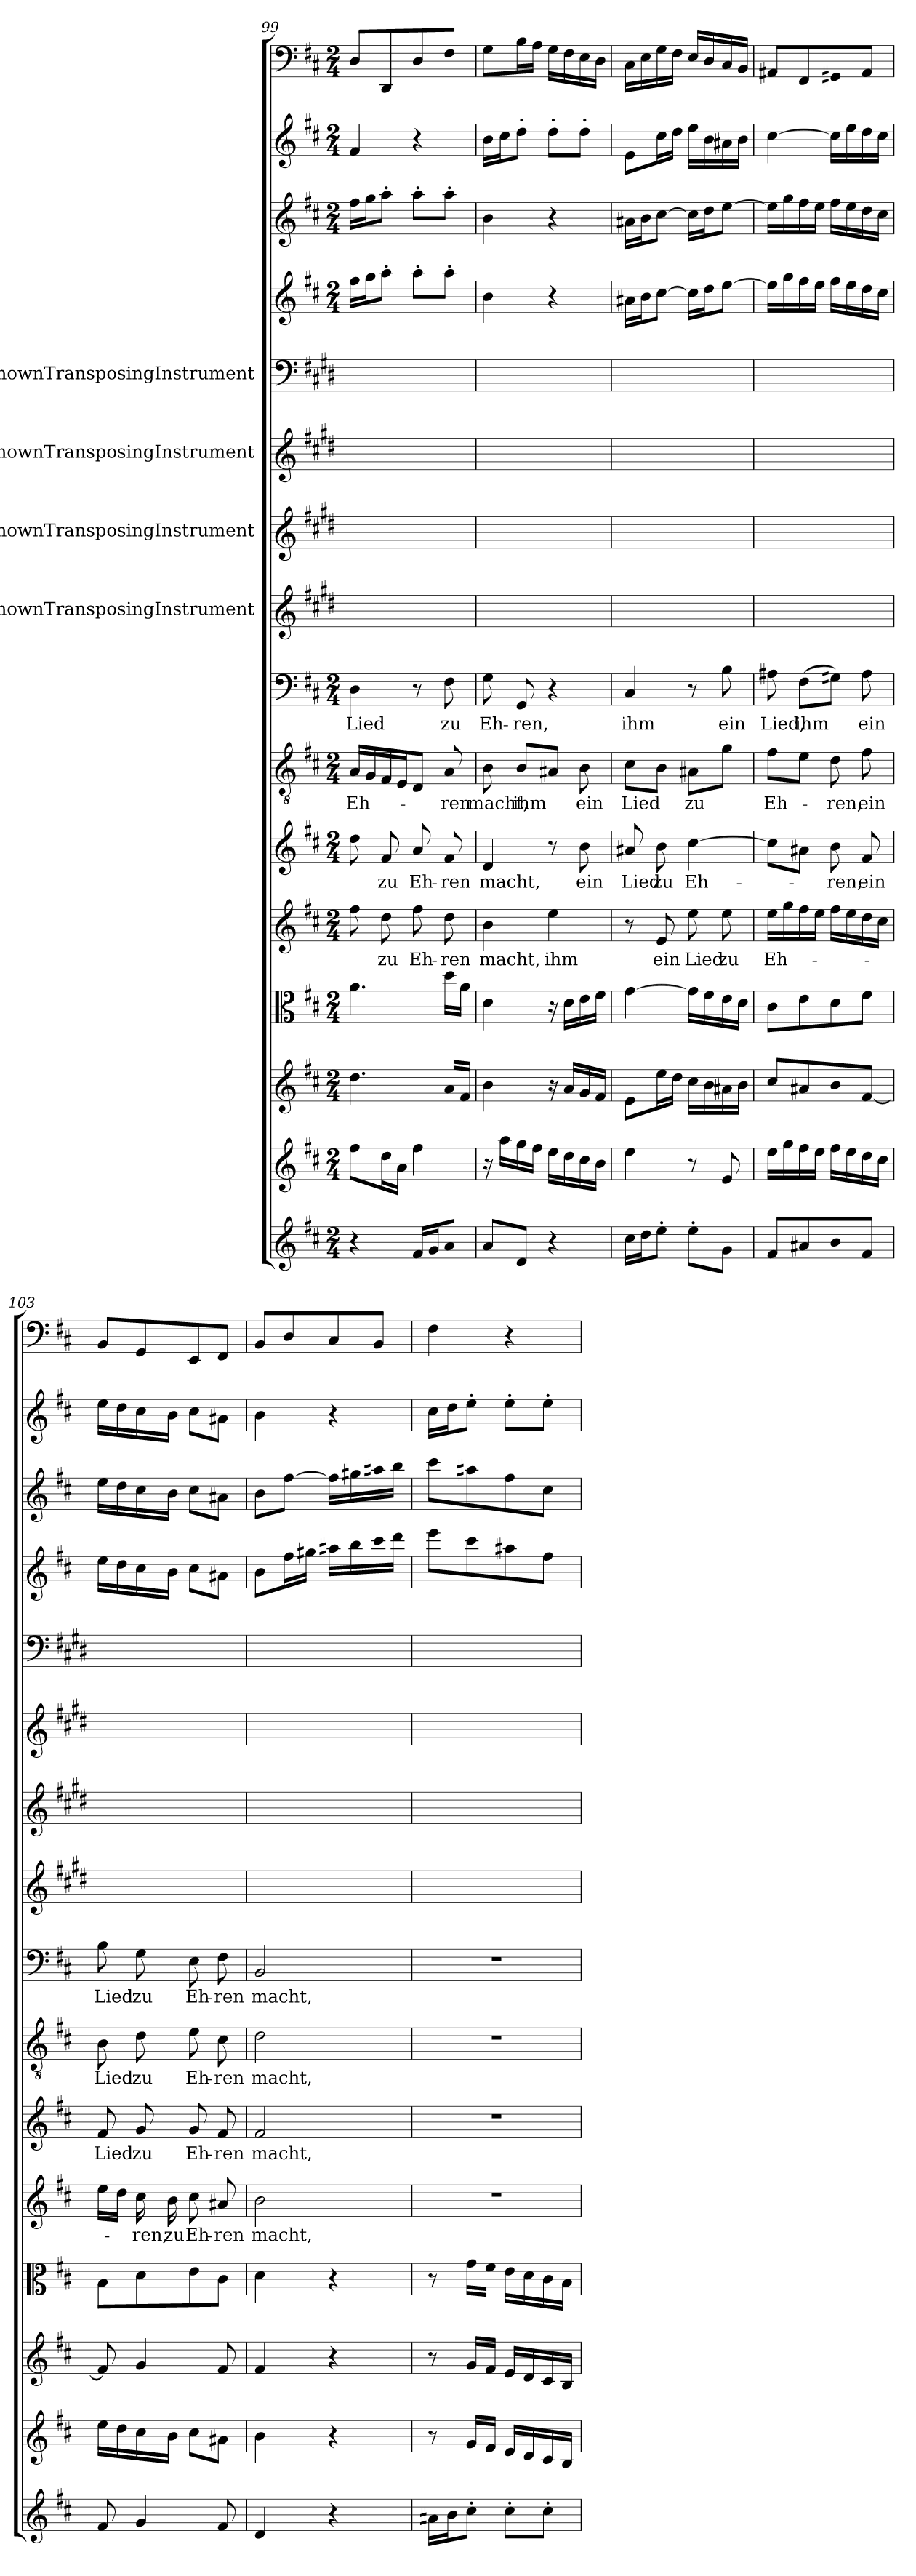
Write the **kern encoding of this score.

**kern	**kern	**kern	**kern	**kern	**text	**kern	**text	**kern	**text	**kern	**text	**kern	**kern	**kern	**kern	**kern	**kern	**kern	**kern
*part16	*part15	*part14	*part13	*part12	*part12	*part11	*part11	*part10	*part10	*part9	*part9	*part8	*part7	*part6	*part5	*part4	*part3	*part2	*part1
*staff16	*staff15	*staff14	*staff13	*staff12	*staff12	*staff11	*staff11	*staff10	*staff10	*staff9	*staff9	*staff8	*staff7	*staff6	*staff5	*staff4	*staff3	*staff2	*staff1
*	*	*	*	*	*	*	*	*	*	*	*	*I"UnknownTransposingInstrument	*I"UnknownTransposingInstrument	*I"UnknownTransposingInstrument	*I"UnknownTransposingInstrument	*	*	*	*
*clefG2	*clefG2	*clefG2	*clefC3	*clefG2	*	*clefG2	*	*clefGv2	*	*clefF4	*	*clefG2	*clefG2	*clefG2	*clefF4	*clefG2	*clefG2	*clefG2	*clefF4
*	*	*	*	*	*	*	*	*	*	*	*	*ITrd1c2	*ITrd1c2	*ITrd1c2	*ITrd1c2	*	*	*	*
*k[f#c#]	*k[f#c#]	*k[f#c#]	*k[f#c#]	*k[f#c#]	*	*k[f#c#]	*	*k[f#c#]	*	*k[f#c#]	*	*k[f#c#]	*k[f#c#]	*k[f#c#]	*k[f#c#]	*k[f#c#]	*k[f#c#]	*k[f#c#]	*k[f#c#]
*D:	*D:	*D:	*D:	*D:	*	*D:	*	*D:	*	*D:	*	*	*	*	*	*D:	*D:	*D:	*D:
*M2/4	*M2/4	*M2/4	*M2/4	*M2/4	*	*M2/4	*	*M2/4	*	*M2/4	*	*	*	*	*	*M2/4	*M2/4	*M2/4	*M2/4
=99	=99	=99	=99	=99	=99	=99	=99	=99	=99	=99	=99	=99	=99	=99	=99	=99	=99	=99	=99
4r	8ff#\L	4.dd\	4.a\	8ff#\	.	8dd\	.	16A/LL	Eh-	4D\	Lied	2r	2r	2r	2r	16ff#\LL	16ff#\LL	4f#/	8D/L
.	.	.	.	.	.	.	.	16G/	.	.	.	.	.	.	.	16gg\J	16gg\J	.	.
.	16dd\L	.	.	8dd\	zu	8f#/	zu	16F#/	.	.	.	.	.	.	.	8aa'\J	8aa'\J	.	8DD/
.	16a\JJ	.	.	.	.	.	.	16E/J	.	.	.	.	.	.	.	.	.	.	.
16f#/LL	4ff#\	.	.	8ff#\	Eh-	8a/	Eh-	8D/J	.	8r	.	.	.	.	.	8aa'\L	8aa'\L	4r	8D/
16g/J	.	.	.	.	.	.	.	.	.	.	.	.	.	.	.	.	.	.	.
8a/J	.	16a/LL	16dd\LL	8dd\	-ren	8f#/	-ren	8A/	-ren	8F#\	zu	.	.	.	.	8aa'\J	8aa'\J	.	8F#/J
.	.	16f#/JJ	16a\JJ	.	.	.	.	.	.	.	.	.	.	.	.	.	.	.	.
=100	=100	=100	=100	=100	=100	=100	=100	=100	=100	=100	=100	=100	=100	=100	=100	=100	=100	=100	=100
8a/L	16r	4b\	4d\	4b\	macht,	4d/	macht,	8B\	macht,	8G\	Eh-	2r	2r	2r	2r	4b\	4b\	16b\LL	8G\L
.	16aa\LL	.	.	.	.	.	.	.	.	.	.	.	.	.	.	.	.	16cc#\J	.
8d/J	16gg\	.	.	.	.	.	.	8B/L	ihm	8GG/	-ren,	.	.	.	.	.	.	8dd'\J	16B\L
.	16ff#\JJ	.	.	.	.	.	.	.	.	.	.	.	.	.	.	.	.	.	16A\JJ
4r	16ee\LL	16r	16r	4ee\	ihm	8r	.	8A#X/J	.	4r	.	.	.	.	.	4r	4r	8dd'\L	16G\LL
.	16dd\	16a/LL	16d\LL	.	.	.	.	.	.	.	.	.	.	.	.	.	.	.	16F#\
.	16cc#\	16g/	16e\	.	.	8b\	ein	8B\	ein	.	.	.	.	.	.	.	.	8dd'\J	16E\
.	16b\JJ	16f#/JJ	16f#\JJ	.	.	.	.	.	.	.	.	.	.	.	.	.	.	.	16D\JJ
=101	=101	=101	=101	=101	=101	=101	=101	=101	=101	=101	=101	=101	=101	=101	=101	=101	=101	=101	=101
16cc#\LL	4ee\	8e\L	[4g\	8r	.	8a#X/	Lied	8c#\L	Lied	4C#/	ihm	2r	2r	2r	2r	16a#X\LL	16a#X\LL	8e\L	16C#\LL
16dd\J	.	.	.	.	.	.	.	.	.	.	.	.	.	.	.	16b\J	16b\J	.	16E\
8ee'\J	.	16ee\L	.	8e/	ein	8b\	zu	8B\J	.	.	.	.	.	.	.	[8cc#\J	[8cc#\J	16cc#\L	16G\
.	.	16dd\JJ	.	.	.	.	.	.	.	.	.	.	.	.	.	.	.	16dd\JJ	16F#\JJ
8ee'\L	8r	16cc#\LL	16g\LL]	8ee\	Lied	[4cc#\	Eh-	8A#X\L	zu	8r	.	.	.	.	.	16cc#\LL]	16cc#\LL]	16ee\LL	16E/LL
.	.	16b\	16f#\	.	.	.	.	.	.	.	.	.	.	.	.	16dd\J	16dd\J	16b\	16D/
8g\J	8e/	16a#X\	16e\	8ee\	zu	.	.	8g\J	.	8B\	ein	.	.	.	.	[8ee\J	[8ee\J	16a#X\	16C#/
.	.	16b\JJ	16d\JJ	.	.	.	.	.	.	.	.	.	.	.	.	.	.	16b\JJ	16BB/JJ
=102	=102	=102	=102	=102	=102	=102	=102	=102	=102	=102	=102	=102	=102	=102	=102	=102	=102	=102	=102
8f#/L	16ee\LL	8cc#/L	8c#\L	16ee\LL	Eh-	8cc#\L]	.	8f#\L	Eh-	8A#X\	Lied,	2r	2r	2r	2r	16ee\LL]	16ee\LL]	[4cc#\	8AA#X/L
.	16gg\	.	.	16gg\	.	.	.	.	.	.	.	.	.	.	.	16gg\	16gg\	.	.
8a#X/	16ff#\	8a#X/	8e\	16ff#\	.	8a#X\J	.	8e\J	.	(8F#\L	ihm	.	.	.	.	16ff#\	16ff#\	.	8FF#/
.	16ee\JJ	.	.	16ee\JJ	.	.	.	.	.	.	.	.	.	.	.	16ee\JJ	16ee\JJ	.	.
8b/	16ff#\LL	8b/	8d\	16ff#\LL	.	8b\	-ren,	8d\	-ren,	8G#X\J)	.	.	.	.	.	16ff#\LL	16ff#\LL	16cc#\LL]	8GG#X/
.	16ee\	.	.	16ee\	.	.	.	.	.	.	.	.	.	.	.	16ee\	16ee\	16ee\	.
8f#/J	16dd\	[8f#/J	8f#\J	16dd\	.	8f#/	ein	8f#\	ein	8A#\	ein	.	.	.	.	16dd\	16dd\	16dd\	8AA#/J
.	16cc#\JJ	.	.	16cc#\JJ	.	.	.	.	.	.	.	.	.	.	.	16cc#\JJ	16cc#\JJ	16cc#\JJ	.
=103	=103	=103	=103	=103	=103	=103	=103	=103	=103	=103	=103	=103	=103	=103	=103	=103	=103	=103	=103
8f#/	16ee\LL	8f#/]	8B\L	16ee\LL	.	8f#/	Lied	8B\	Lied	8B\	Lied	2r	2r	2r	2r	16ee\LL	16ee\LL	16ee\LL	8BB/L
.	16dd\	.	.	16dd\JJ	.	.	.	.	.	.	.	.	.	.	.	16dd\	16dd\	16dd\	.
4g/	16cc#\	4g/	8d\	16cc#\	-ren,	8g/	zu	8d\	zu	8G\	zu	.	.	.	.	16cc#\	16cc#\	16cc#\	8GG/
.	16b\JJ	.	.	16b\	zu	.	.	.	.	.	.	.	.	.	.	16b\JJ	16b\JJ	16b\JJ	.
.	8cc#\L	.	8e\	8cc#\	Eh-	8g/	Eh-	8e\	Eh-	8E\	Eh-	.	.	.	.	8cc#\L	8cc#\L	8cc#\L	8EE/
8f#/	8a#X\J	8f#/	8c#\J	8a#X/	-ren	8f#/	-ren	8c#\	-ren	8F#\	-ren	.	.	.	.	8a#X\J	8a#X\J	8a#X\J	8FF#/J
=104	=104	=104	=104	=104	=104	=104	=104	=104	=104	=104	=104	=104	=104	=104	=104	=104	=104	=104	=104
4d/	4b\	4f#/	4d\	2b\	macht,	2f#/	macht,	2d\	macht,	2BB/	macht,	2r	2r	2r	2r	8b\L	8b\L	4b\	8BB/L
.	.	.	.	.	.	.	.	.	.	.	.	.	.	.	.	16ff#\L	[8ff#\J	.	8D/
.	.	.	.	.	.	.	.	.	.	.	.	.	.	.	.	16gg#X\JJ	.	.	.
4r	4r	4r	4r	.	.	.	.	.	.	.	.	.	.	.	.	16aa#X\LL	16ff#\LL]	4r	8C#/
.	.	.	.	.	.	.	.	.	.	.	.	.	.	.	.	16bb\	16gg#X\	.	.
.	.	.	.	.	.	.	.	.	.	.	.	.	.	.	.	16ccc#\	16aa#X\	.	8BB/J
.	.	.	.	.	.	.	.	.	.	.	.	.	.	.	.	16ddd\JJ	16bb\JJ	.	.
=105	=105	=105	=105	=105	=105	=105	=105	=105	=105	=105	=105	=105	=105	=105	=105	=105	=105	=105	=105
16a#X\LL	8r	8r	8r	2r	.	2r	.	2r	.	2r	.	2r	2r	2r	2r	8eee\L	8ccc#\L	16cc#\LL	4F#\
16b\J	.	.	.	.	.	.	.	.	.	.	.	.	.	.	.	.	.	16dd\J	.
8cc#'\J	16g/LL	16g/LL	16g\LL	.	.	.	.	.	.	.	.	.	.	.	.	8ccc#\	8aa#X\	8ee'\J	.
.	16f#/JJ	16f#/JJ	16f#\JJ	.	.	.	.	.	.	.	.	.	.	.	.	.	.	.	.
8cc#'\L	16e/LL	16e/LL	16e\LL	.	.	.	.	.	.	.	.	.	.	.	.	8aa#X\	8ff#\	8ee'\L	4r
.	16d/	16d/	16d\	.	.	.	.	.	.	.	.	.	.	.	.	.	.	.	.
8cc#'\J	16c#/	16c#/	16c#\	.	.	.	.	.	.	.	.	.	.	.	.	8ff#\J	8cc#\J	8ee'\J	.
.	16B/JJ	16B/JJ	16B\JJ	.	.	.	.	.	.	.	.	.	.	.	.	.	.	.	.
=	=	=	=	=	=	=	=	=	=	=	=	=	=	=	=	=	=	=	=
*-	*-	*-	*-	*-	*-	*-	*-	*-	*-	*-	*-	*-	*-	*-	*-	*-	*-	*-	*-
